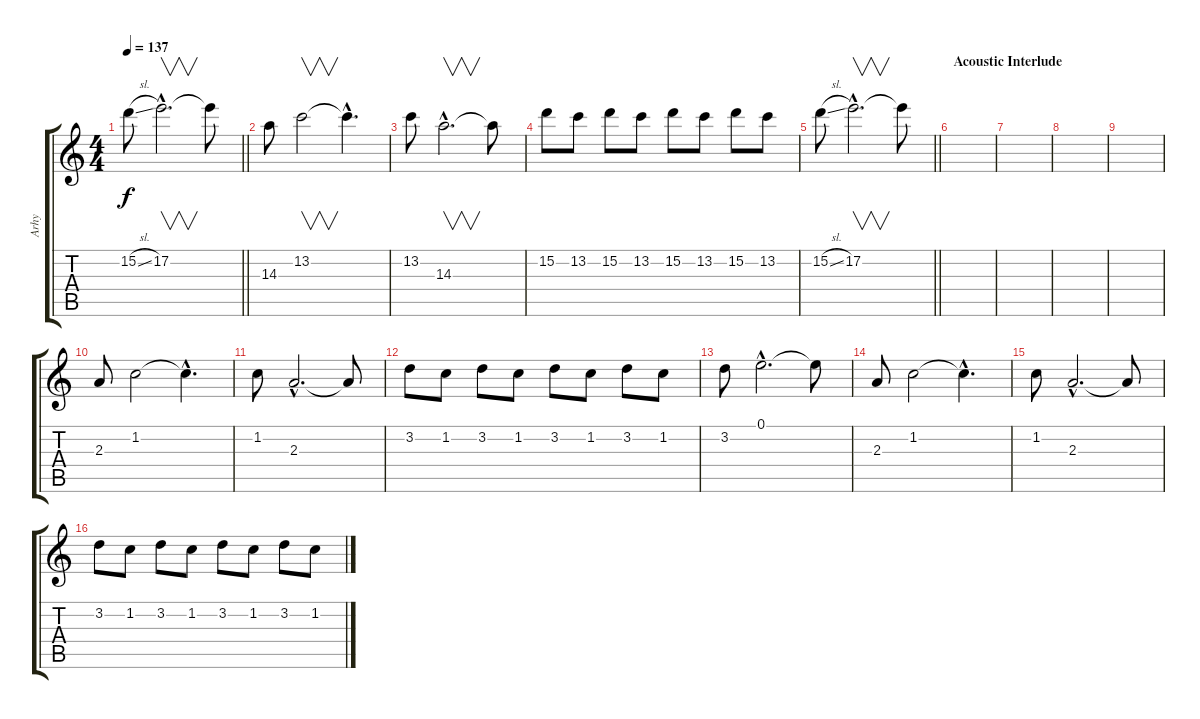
\track ("Arhy" "Arhy") {instrument distortionguitar}
\staff {score tabs}
\tuning (E4 B3 G3 D3 A2 E2) {hide}
\ts (4 4)
\tempo 137
\clef g2
\barLineRight lightlight
\ks c
15.2{sl}.8{dy f} 17.2{hac}.2{v d} 17.2{t}.8 |
14.3.8 13.2.2{v} 13.2{hac t}.4{d} |
13.2.8 14.3{hac}.2{v d} 14.3{t}.8 |
15.2.8 13.2.8 15.2.8 13.2.8 15.2.8 13.2.8 15.2.8 13.2.8 |
\barLineRight lightlight
15.2{sl}.8 17.2{hac}.2{v d} 17.2{t}.8 |
\section ("" "Acoustic Interlude")
|
|
|
|
2.3.8{instrument electricguitarclean} 1.2.2 1.2{hac t}.4{d} |
1.2.8 2.3{hac}.2{d} 2.3{t}.8 |
3.2.8 1.2.8 3.2.8 1.2.8 3.2.8 1.2.8 3.2.8 1.2.8 |
3.2.8 0.1{hac}.2{d} 0.1{t}.8 |
2.3.8 1.2.2 1.2{hac t}.4{d} |
1.2.8 2.3{hac}.2{d} 2.3{t}.8 |
3.2.8 1.2.8 3.2.8 1.2.8 3.2.8 1.2.8 3.2.8 1.2.8
